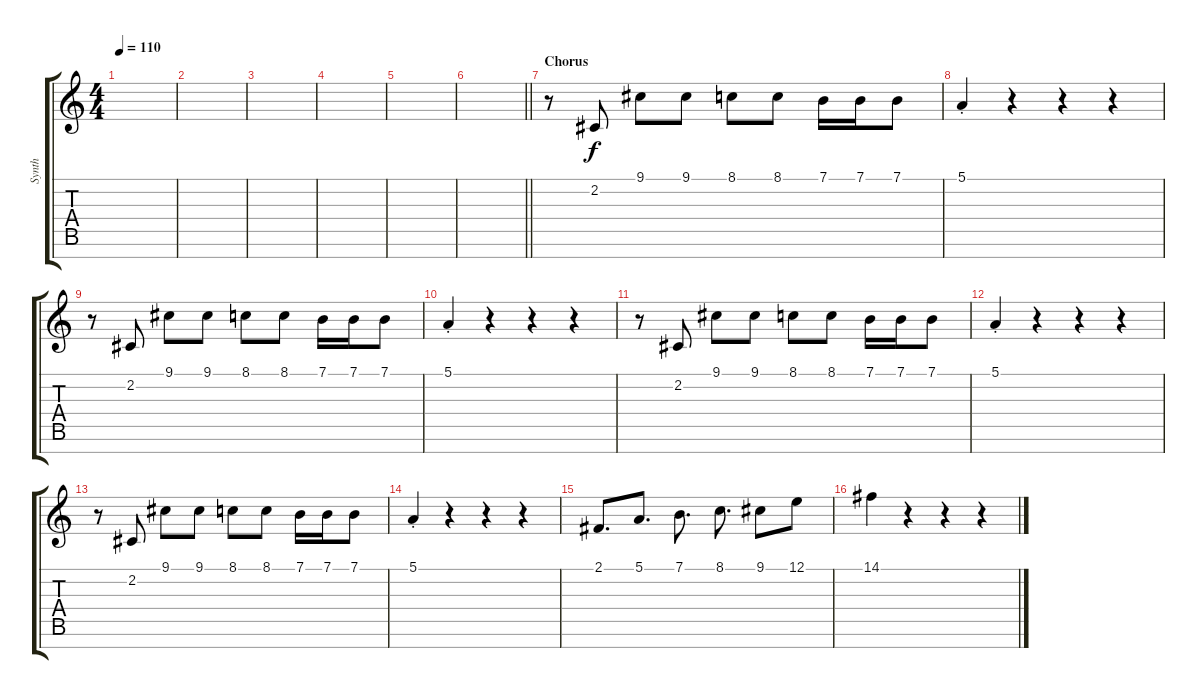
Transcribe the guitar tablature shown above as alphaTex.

\track ("Synth" "Synth") {instrument lead2sawtooth}
\staff {score tabs}
\tuning (E4 B3 G3 D3 A2 E2 B1) {hide}
\ts (4 4)
\tempo 110
\clef g2
\ks c
|
|
|
|
|
\barLineRight lightlight
|
\section ("" "Chorus")
r.8 2.2.8 9.1.8 9.1.8 8.1.8 8.1.8 7.1.16 7.1.16 7.1.8 |
5.1{st}.4 r.4 r.4 r.4 |
r.8 2.2.8 9.1.8 9.1.8 8.1.8 8.1.8 7.1.16 7.1.16 7.1.8 |
5.1{st}.4 r.4 r.4 r.4 |
r.8 2.2.8 9.1.8 9.1.8 8.1.8 8.1.8 7.1.16 7.1.16 7.1.8 |
5.1{st}.4 r.4 r.4 r.4 |
r.8 2.2.8 9.1.8 9.1.8 8.1.8 8.1.8 7.1.16 7.1.16 7.1.8 |
5.1{st}.4 r.4 r.4 r.4 |
2.1.8{d} 5.1.8{d} 7.1.8{d} 8.1.8{d} 9.1.8 12.1.8 |
14.1.4 r.4 r.4 r.4
